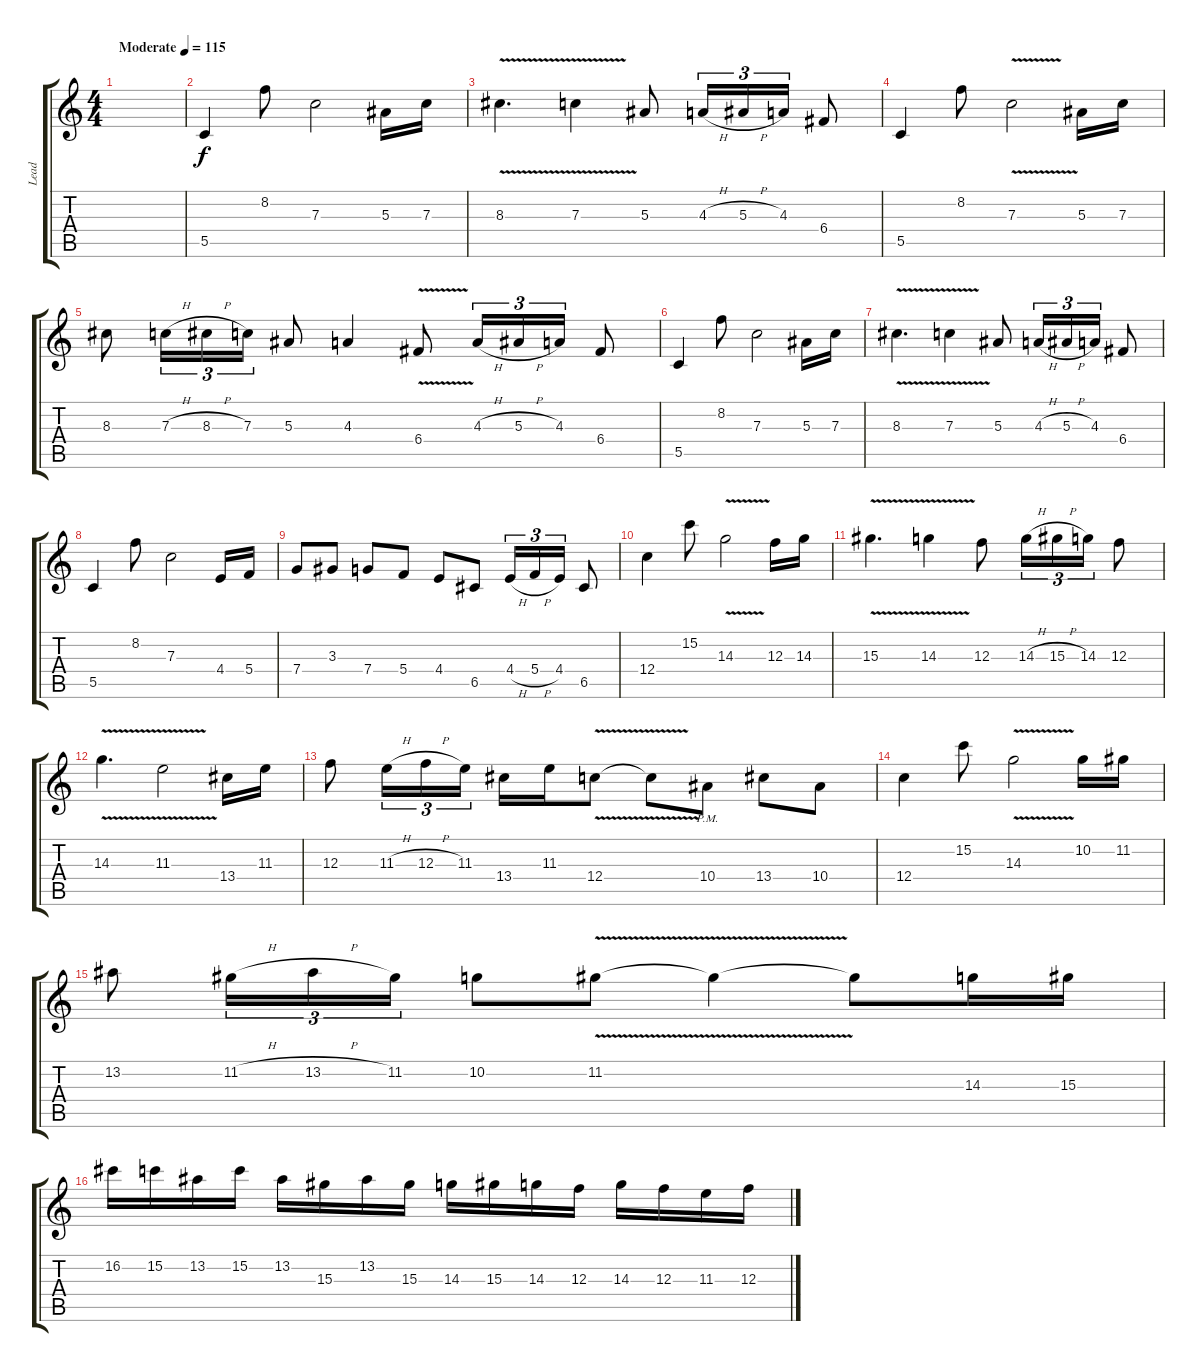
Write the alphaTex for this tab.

\track ("Lead" "Lead") {instrument distortionguitar}
\staff {score tabs}
\tuning (D4 A3 F3 C3 G2 C2) {hide}
\ts (4 4)
\tempo (115 "Moderate")
\clef g2
\ks c
|
5.5.4 8.2.8 7.3.2 5.3.16 7.3.16 |
8.3{v}.4{d} 7.3{v}.4 5.3.8 4.3{h}.16{tu (3 2)} 5.3{h}.16{tu (3 2)} 4.3.16{tu (3 2)} 6.4.8 |
5.5.4 8.2.8 7.3{v}.2 5.3.16 7.3.16 |
8.3.8 7.3{h}.16{tu (3 2)} 8.3{h}.16{tu (3 2)} 7.3.16{tu (3 2)} 5.3.8 4.3.4 6.4{v}.8 4.3{h}.16{tu (3 2)} 5.3{h}.16{tu (3 2)} 4.3.16{tu (3 2)} 6.4.8 |
5.5.4 8.2.8 7.3.2 5.3.16 7.3.16 |
8.3{v}.4{d} 7.3{v}.4 5.3.8 4.3{h}.16{tu (3 2)} 5.3{h}.16{tu (3 2)} 4.3.16{tu (3 2)} 6.4.8 |
5.5.4 8.2.8 7.3.2 4.4.16 5.4.16 |
7.4.8 3.3.8 7.4.8 5.4.8 4.4.8 6.5.8 4.4{h}.16{tu (3 2)} 5.4{h}.16{tu (3 2)} 4.4.16{tu (3 2)} 6.5.8 |
12.4.4 15.2.8 14.3{v}.2 12.3.16 14.3.16 |
15.3{v}.4{d} 14.3{v}.4 12.3.8 14.3{h}.16{tu (3 2)} 15.3{h}.16{tu (3 2)} 14.3.16{tu (3 2)} 12.3.8 |
14.3{v}.4{d} 11.3{v}.2 13.4.16 11.3.16 |
12.3.8 11.3{h}.16{tu (3 2)} 12.3{h}.16{tu (3 2)} 11.3.16{tu (3 2)} 13.4.16 11.3.16 12.4{v}.8 12.4{t}.8 10.4{pm}.8 13.4.8 10.4.8 |
12.4.4 15.2.8 14.3{v}.2 10.2.16 11.2.16 |
13.2.8 11.2{h}.16{tu (3 2)} 13.2{h}.16{tu (3 2)} 11.2.16{tu (3 2)} 10.2.8 11.2{v}.8 11.2{t}.4 11.2{t}.8 14.3.16 15.3.16 |
16.2.16 15.2.16 13.2.16 15.2.16 13.2.16 15.3.16 13.2.16 15.3.16 14.3.16 15.3.16 14.3.16 12.3.16 14.3.16 12.3.16 11.3.16 12.3.16
